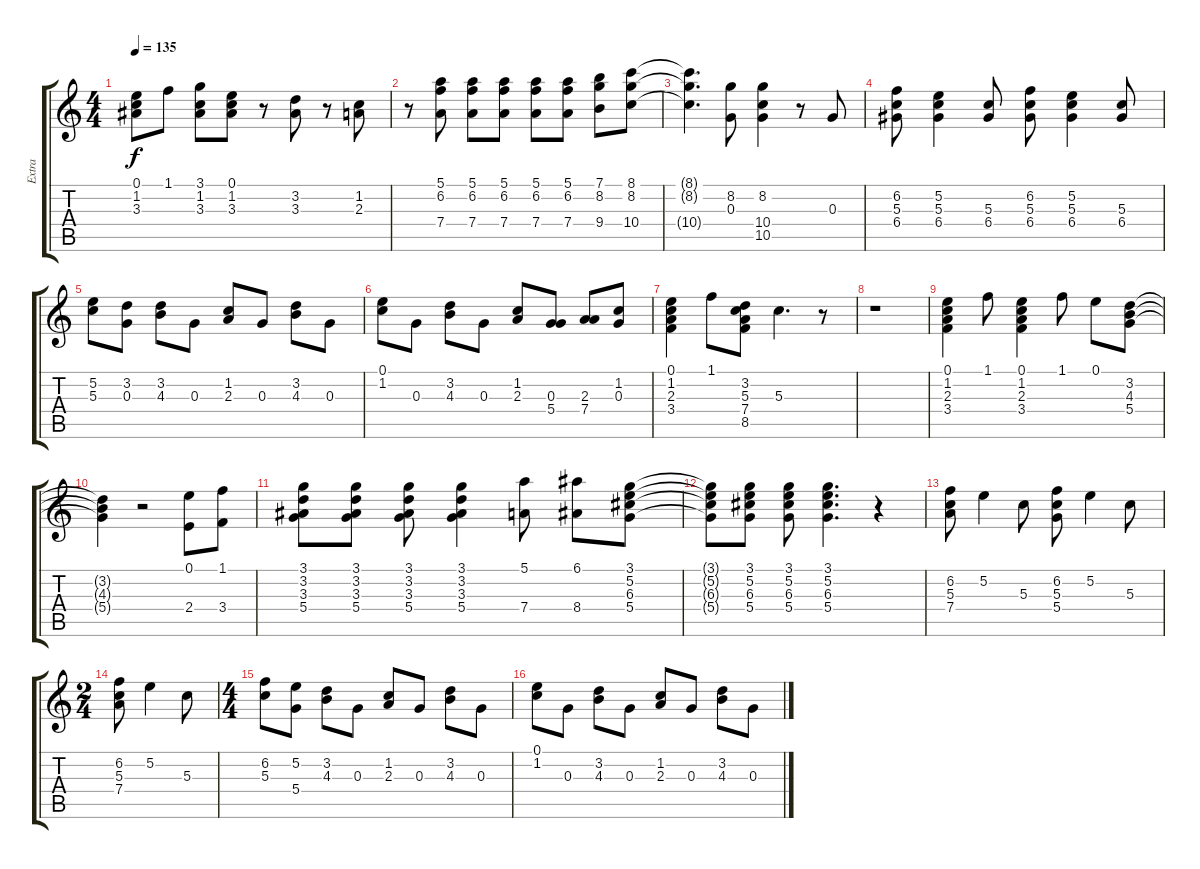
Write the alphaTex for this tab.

\track ("Extra" "Extra") {instrument acousticguitarsteel}
\staff {score tabs}
\tuning (E4 B3 G3 D3 A2 E2) {hide}
\ts (4 4)
\tempo 135
\clef g2
\ks c
(0.1 1.2 3.3).8{dy f} 1.1.8 (3.1 1.2 3.3).8 (0.1 1.2 3.3).8 r.8 (3.2 3.3).8 r.8 (1.2 2.3).8 |
r.8 (5.1 6.2 7.4).8 (5.1 6.2 7.4).8 (5.1 6.2 7.4).8 (5.1 6.2 7.4).8 (5.1 6.2 7.4).8 (7.1 8.2 9.4).8 (8.1 8.2 10.4).8 |
(8.1{t} 8.2{t} 10.4{t}).4{d} (8.2 0.3).8 (8.2 10.4 10.5).4 r.8 0.3.8 |
(6.2 5.3 6.4).8 (5.2 5.3 6.4).4 (5.3 6.4).8 (6.2 5.3 6.4).8 (5.2 5.3 6.4).4 (5.3 6.4).8 |
(5.2 5.3).8 (3.2 0.3).8 (3.2 4.3).8 0.3.8 (1.2 2.3).8 0.3.8 (3.2 4.3).8 0.3.8 |
(0.1 1.2).8 0.3.8 (3.2 4.3).8 0.3.8 (1.2 2.3).8 (0.3 5.4).8 (2.3 7.4).8 (1.2 0.3).8 |
(0.1 1.2 2.3 3.4).4 1.1.8 (3.2 5.3 7.4 8.5).8 5.3.4{d} r.8 |
r.1 |
(0.1 1.2 2.3 3.4).4 1.1.8 (0.1 1.2 2.3 3.4).4 1.1.8 0.1.8 (3.2 4.3 5.4).8 |
(3.2{t} 4.3{t} 5.4{t}).4 r.2 (0.1 2.4).8 (1.1 3.4).8 |
(3.1 3.2 3.3 5.4).8 (3.1 3.2 3.3 5.4).8 (3.1 3.2 3.3 5.4).8 (3.1 3.2 3.3 5.4).4 (5.1 7.4).8 (6.1 8.4).8 (3.1 5.2 6.3 5.4).8 |
(3.1{t} 5.2{t} 6.3{t} 5.4{t}).8 (3.1 5.2 6.3 5.4).8 (3.1 5.2 6.3 5.4).8 (3.1 5.2 6.3 5.4).4{d} r.4 |
(6.2 5.3 7.4).8 5.2.4 5.3.8 (6.2 5.3 5.4).8 5.2.4 5.3.8 |
\ts (2 4)
(6.2 5.3 7.4).8 5.2.4 5.3.8 |
\ts (4 4)
(6.2 5.3).8 (5.2 5.4).8 (3.2 4.3).8 0.3.8 (1.2 2.3).8 0.3.8 (3.2 4.3).8 0.3.8 |
(0.1 1.2).8 0.3.8 (3.2 4.3).8 0.3.8 (1.2 2.3).8 0.3.8 (3.2 4.3).8 0.3.8
